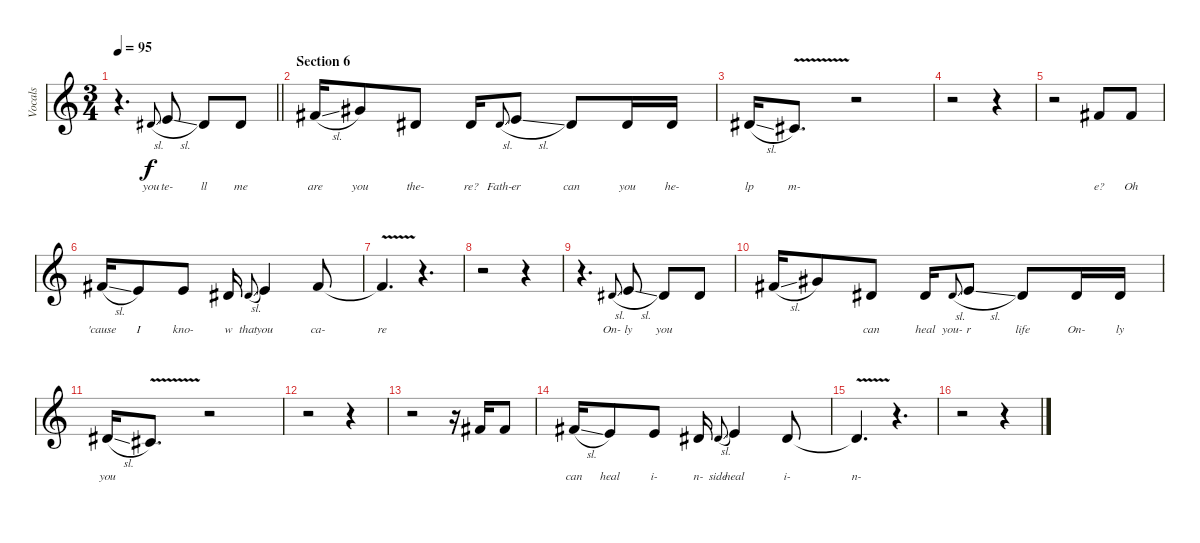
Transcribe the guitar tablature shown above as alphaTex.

\track ("Vocals" "Vocals") {instrument tenorsax}
\staff {score}
\tuning (E4 B3 G3 D3 A2 E2) {hide}
\ts (3 4)
\tempo 95
\clef g2
\barLineRight lightlight
\ks c
r.4{d dy f} 8.3{sl}.8{lyrics (0 "you") lyrics (1 "") lyrics (2 "") lyrics (3 "") lyrics (4 "") gr onbeat} 9.3{sl}.8{lyrics (0 "te-") lyrics (1 "") lyrics (2 "") lyrics (3 "") lyrics (4 "")} 8.3.8{lyrics (0 "ll") lyrics (1 "") lyrics (2 "") lyrics (3 "") lyrics (4 "")} 8.3.8{lyrics (0 "me") lyrics (1 "") lyrics (2 "") lyrics (3 "") lyrics (4 "")} |
\section ("" "Section 6")
11.3{sl}.16{lyrics (0 "are") lyrics (1 "") lyrics (2 "") lyrics (3 "") lyrics (4 "")} 13.3.8{lyrics (0 "you") lyrics (1 "") lyrics (2 "") lyrics (3 "") lyrics (4 "")} 8.3.8{lyrics (0 "the-") lyrics (1 "") lyrics (2 "") lyrics (3 "") lyrics (4 "")} 8.3.16{lyrics (0 "re?") lyrics (1 "") lyrics (2 "") lyrics (3 "") lyrics (4 "")} 8.3{sl}.8{lyrics (0 "Fath-") lyrics (1 "") lyrics (2 "") lyrics (3 "") lyrics (4 "") gr onbeat} 9.3{sl}.8{lyrics (0 "er") lyrics (1 "") lyrics (2 "") lyrics (3 "") lyrics (4 "")} 8.3.8{lyrics (0 "can") lyrics (1 "") lyrics (2 "") lyrics (3 "") lyrics (4 "")} 8.3.16{lyrics (0 "you") lyrics (1 "") lyrics (2 "") lyrics (3 "") lyrics (4 "")} 8.3.16{lyrics (0 "he-") lyrics (1 "") lyrics (2 "") lyrics (3 "") lyrics (4 "")} |
8.3{sl}.16{lyrics (0 "lp") lyrics (1 "") lyrics (2 "") lyrics (3 "") lyrics (4 "")} 6.3{v}.8{d lyrics (0 "m-") lyrics (1 "") lyrics (2 "") lyrics (3 "") lyrics (4 "")} r.2 |
r.2 r.4 |
r.2 11.3.8{lyrics (0 "e?") lyrics (1 "") lyrics (2 "") lyrics (3 "") lyrics (4 "")} 11.3.8{lyrics (0 "Oh") lyrics (1 "") lyrics (2 "") lyrics (3 "") lyrics (4 "")} |
11.3{sl}.16{lyrics (0 "'cause") lyrics (1 "") lyrics (2 "") lyrics (3 "") lyrics (4 "")} 9.3.8{lyrics (0 "I") lyrics (1 "") lyrics (2 "") lyrics (3 "") lyrics (4 "")} 9.3.8{lyrics (0 "kno-") lyrics (1 "") lyrics (2 "") lyrics (3 "") lyrics (4 "")} 8.3.16{lyrics (0 "w") lyrics (1 "") lyrics (2 "") lyrics (3 "") lyrics (4 "")} 8.3{sl}.8{lyrics (0 "that") lyrics (1 "") lyrics (2 "") lyrics (3 "") lyrics (4 "") gr onbeat} 9.3.4{lyrics (0 "you") lyrics (1 "") lyrics (2 "") lyrics (3 "") lyrics (4 "")} 11.3.8{lyrics (0 "ca-") lyrics (1 "") lyrics (2 "") lyrics (3 "") lyrics (4 "")} |
11.3{v t}.4{d lyrics (0 "re") lyrics (1 "") lyrics (2 "") lyrics (3 "") lyrics (4 "")} r.4{d} |
r.2 r.4 |
r.4{d} 8.3{sl}.8{lyrics (0 "On-") lyrics (1 "") lyrics (2 "") lyrics (3 "") lyrics (4 "") gr onbeat} 9.3{sl}.8{lyrics (0 "ly") lyrics (1 "") lyrics (2 "") lyrics (3 "") lyrics (4 "")} 8.3.8{lyrics (0 "you") lyrics (1 "") lyrics (2 "") lyrics (3 "") lyrics (4 "")} 8.3.8{lyrics (0 "") lyrics (1 "") lyrics (2 "") lyrics (3 "") lyrics (4 "")} |
11.3{sl}.16{lyrics (0 "") lyrics (1 "") lyrics (2 "") lyrics (3 "") lyrics (4 "")} 13.3.8{lyrics (0 "") lyrics (1 "") lyrics (2 "") lyrics (3 "") lyrics (4 "")} 8.3.8{lyrics (0 "can") lyrics (1 "") lyrics (2 "") lyrics (3 "") lyrics (4 "")} 8.3.16{lyrics (0 "heal") lyrics (1 "") lyrics (2 "") lyrics (3 "") lyrics (4 "")} 8.3{sl}.8{lyrics (0 "you-") lyrics (1 "") lyrics (2 "") lyrics (3 "") lyrics (4 "") gr onbeat} 9.3{sl}.8{lyrics (0 "r") lyrics (1 "") lyrics (2 "") lyrics (3 "") lyrics (4 "")} 8.3.8{lyrics (0 "life") lyrics (1 "") lyrics (2 "") lyrics (3 "") lyrics (4 "")} 8.3.16{lyrics (0 "On-") lyrics (1 "") lyrics (2 "") lyrics (3 "") lyrics (4 "")} 8.3.16{lyrics (0 "ly") lyrics (1 "") lyrics (2 "") lyrics (3 "") lyrics (4 "")} |
8.3{sl}.16{lyrics (0 "you") lyrics (1 "") lyrics (2 "") lyrics (3 "") lyrics (4 "")} 6.3{v}.8{d lyrics (0 "") lyrics (1 "") lyrics (2 "") lyrics (3 "") lyrics (4 "")} r.2 |
r.2 r.4 |
r.2 r.16 11.3.16{lyrics (0 "") lyrics (1 "") lyrics (2 "") lyrics (3 "") lyrics (4 "")} 11.3.8{lyrics (0 "") lyrics (1 "") lyrics (2 "") lyrics (3 "") lyrics (4 "")} |
11.3{sl}.16{lyrics (0 "can") lyrics (1 "") lyrics (2 "") lyrics (3 "") lyrics (4 "")} 9.3.8{lyrics (0 "heal") lyrics (1 "") lyrics (2 "") lyrics (3 "") lyrics (4 "")} 9.3.8{lyrics (0 "i-") lyrics (1 "") lyrics (2 "") lyrics (3 "") lyrics (4 "")} 8.3.16{lyrics (0 "n-") lyrics (1 "") lyrics (2 "") lyrics (3 "") lyrics (4 "")} 8.3{sl}.8{lyrics (0 "side") lyrics (1 "") lyrics (2 "") lyrics (3 "") lyrics (4 "") gr onbeat} 9.3.4{lyrics (0 "heal") lyrics (1 "") lyrics (2 "") lyrics (3 "") lyrics (4 "")} 8.3.8{lyrics (0 "i-") lyrics (1 "") lyrics (2 "") lyrics (3 "") lyrics (4 "")} |
8.3{v t}.4{d lyrics (0 "n-") lyrics (1 "") lyrics (2 "") lyrics (3 "") lyrics (4 "")} r.4{d} |
r.2 r.4
